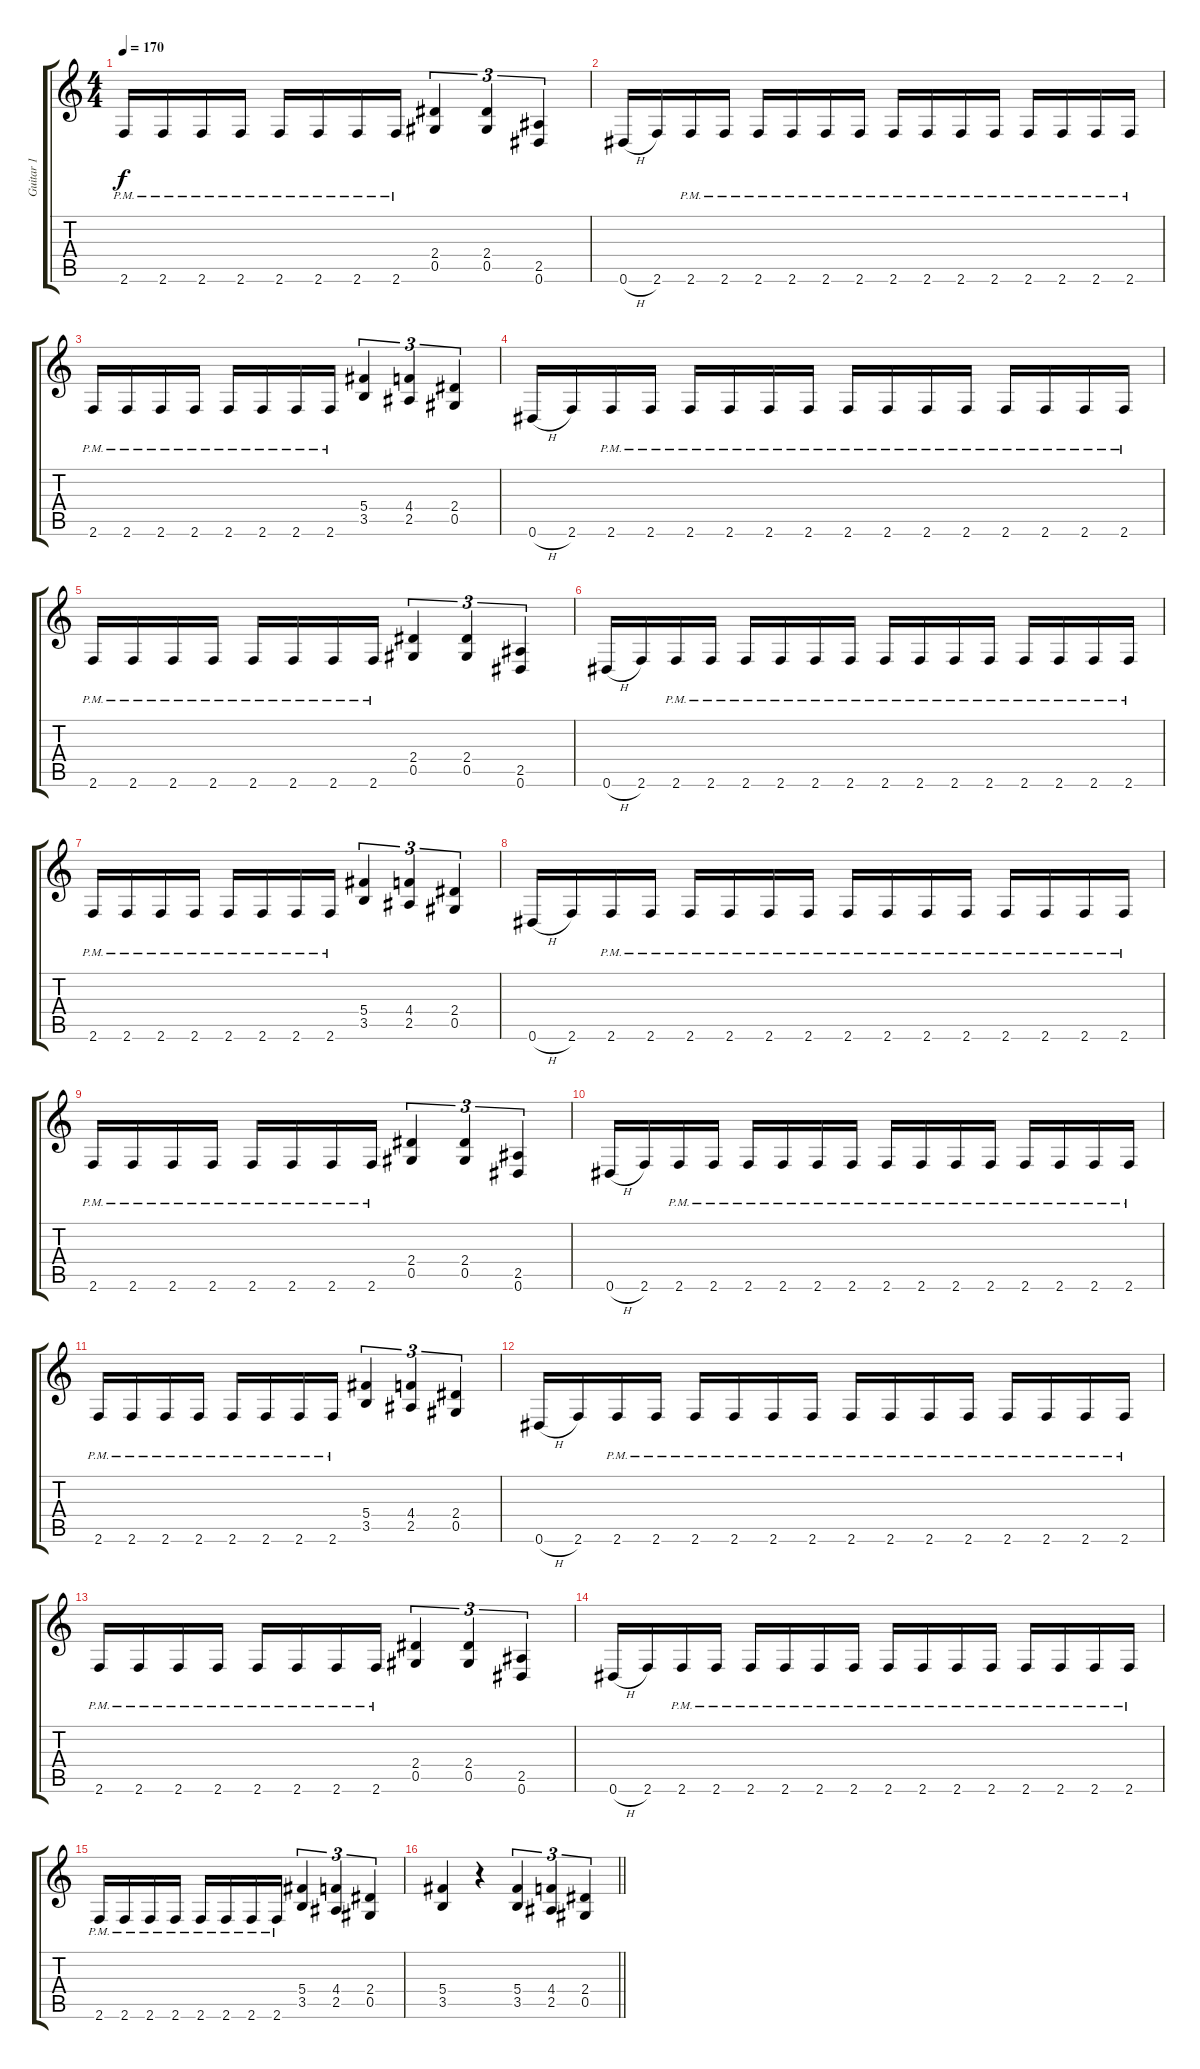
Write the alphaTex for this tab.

\track ("Guitar 1" "Guitar 1") {instrument distortionguitar}
\staff {score tabs}
\tuning (Eb4 Bb3 Gb3 Db3 Ab2 Eb2) {hide}
\ts (4 4)
\tempo 170
\clef g2
\ks c
2.6{pm}.16{dy f} 2.6{pm}.16 2.6{pm}.16 2.6{pm}.16 2.6{pm}.16 2.6{pm}.16 2.6{pm}.16 2.6{pm}.16 (2.4 0.5).4{tu (3 2)} (2.4 0.5).4{tu (3 2)} (2.5 0.6).4{tu (3 2)} |
0.6{h}.16 2.6.16 2.6{pm}.16 2.6{pm}.16 2.6{pm}.16 2.6{pm}.16 2.6{pm}.16 2.6{pm}.16 2.6{pm}.16 2.6{pm}.16 2.6{pm}.16 2.6{pm}.16 2.6{pm}.16 2.6{pm}.16 2.6{pm}.16 2.6{pm}.16 |
2.6{pm}.16 2.6{pm}.16 2.6{pm}.16 2.6{pm}.16 2.6{pm}.16 2.6{pm}.16 2.6{pm}.16 2.6{pm}.16 (5.4 3.5).4{tu (3 2)} (4.4 2.5).4{tu (3 2)} (2.4 0.5).4{tu (3 2)} |
0.6{h}.16 2.6.16 2.6{pm}.16 2.6{pm}.16 2.6{pm}.16 2.6{pm}.16 2.6{pm}.16 2.6{pm}.16 2.6{pm}.16 2.6{pm}.16 2.6{pm}.16 2.6{pm}.16 2.6{pm}.16 2.6{pm}.16 2.6{pm}.16 2.6{pm}.16 |
2.6{pm}.16 2.6{pm}.16 2.6{pm}.16 2.6{pm}.16 2.6{pm}.16 2.6{pm}.16 2.6{pm}.16 2.6{pm}.16 (2.4 0.5).4{tu (3 2)} (2.4 0.5).4{tu (3 2)} (2.5 0.6).4{tu (3 2)} |
0.6{h}.16 2.6.16 2.6{pm}.16 2.6{pm}.16 2.6{pm}.16 2.6{pm}.16 2.6{pm}.16 2.6{pm}.16 2.6{pm}.16 2.6{pm}.16 2.6{pm}.16 2.6{pm}.16 2.6{pm}.16 2.6{pm}.16 2.6{pm}.16 2.6{pm}.16 |
2.6{pm}.16 2.6{pm}.16 2.6{pm}.16 2.6{pm}.16 2.6{pm}.16 2.6{pm}.16 2.6{pm}.16 2.6{pm}.16 (5.4 3.5).4{tu (3 2)} (4.4 2.5).4{tu (3 2)} (2.4 0.5).4{tu (3 2)} |
0.6{h}.16 2.6.16 2.6{pm}.16 2.6{pm}.16 2.6{pm}.16 2.6{pm}.16 2.6{pm}.16 2.6{pm}.16 2.6{pm}.16 2.6{pm}.16 2.6{pm}.16 2.6{pm}.16 2.6{pm}.16 2.6{pm}.16 2.6{pm}.16 2.6{pm}.16 |
2.6{pm}.16 2.6{pm}.16 2.6{pm}.16 2.6{pm}.16 2.6{pm}.16 2.6{pm}.16 2.6{pm}.16 2.6{pm}.16 (2.4 0.5).4{tu (3 2)} (2.4 0.5).4{tu (3 2)} (2.5 0.6).4{tu (3 2)} |
0.6{h}.16 2.6.16 2.6{pm}.16 2.6{pm}.16 2.6{pm}.16 2.6{pm}.16 2.6{pm}.16 2.6{pm}.16 2.6{pm}.16 2.6{pm}.16 2.6{pm}.16 2.6{pm}.16 2.6{pm}.16 2.6{pm}.16 2.6{pm}.16 2.6{pm}.16 |
2.6{pm}.16 2.6{pm}.16 2.6{pm}.16 2.6{pm}.16 2.6{pm}.16 2.6{pm}.16 2.6{pm}.16 2.6{pm}.16 (5.4 3.5).4{tu (3 2)} (4.4 2.5).4{tu (3 2)} (2.4 0.5).4{tu (3 2)} |
0.6{h}.16 2.6.16 2.6{pm}.16 2.6{pm}.16 2.6{pm}.16 2.6{pm}.16 2.6{pm}.16 2.6{pm}.16 2.6{pm}.16 2.6{pm}.16 2.6{pm}.16 2.6{pm}.16 2.6{pm}.16 2.6{pm}.16 2.6{pm}.16 2.6{pm}.16 |
2.6{pm}.16 2.6{pm}.16 2.6{pm}.16 2.6{pm}.16 2.6{pm}.16 2.6{pm}.16 2.6{pm}.16 2.6{pm}.16 (2.4 0.5).4{tu (3 2)} (2.4 0.5).4{tu (3 2)} (2.5 0.6).4{tu (3 2)} |
0.6{h}.16 2.6.16 2.6{pm}.16 2.6{pm}.16 2.6{pm}.16 2.6{pm}.16 2.6{pm}.16 2.6{pm}.16 2.6{pm}.16 2.6{pm}.16 2.6{pm}.16 2.6{pm}.16 2.6{pm}.16 2.6{pm}.16 2.6{pm}.16 2.6{pm}.16 |
2.6{pm}.16 2.6{pm}.16 2.6{pm}.16 2.6{pm}.16 2.6{pm}.16 2.6{pm}.16 2.6{pm}.16 2.6{pm}.16 (5.4 3.5).4{tu (3 2)} (4.4 2.5).4{tu (3 2)} (2.4 0.5).4{tu (3 2)} |
\barLineRight lightlight
(5.4 3.5).4 r.4 (5.4 3.5).4{tu (3 2)} (4.4 2.5).4{tu (3 2)} (2.4 0.5).4{tu (3 2)}
